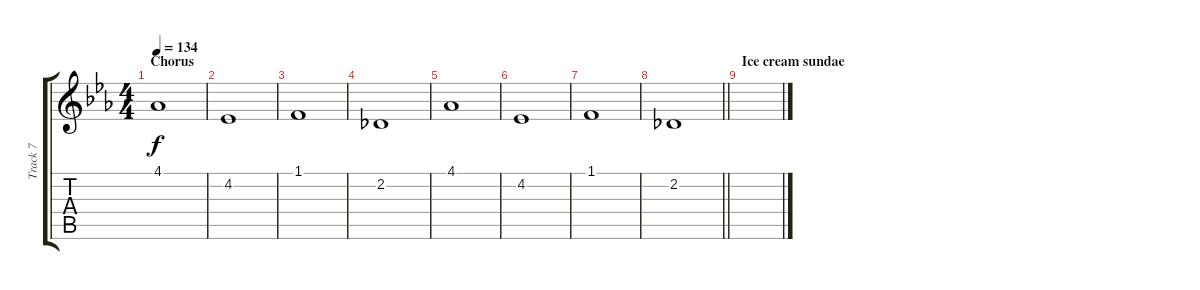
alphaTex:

\track ("Track 7" "Track 7") {instrument churchorgan}
\staff {score tabs}
\tuning (E4 B3 G3 D3 A2 E2) {hide}
\ts (4 4)
\section ("" "Chorus")
\tempo 134
\clef g2
\ks eb
4.1.1{dy f} |
4.2.1 |
1.1.1 |
2.2.1 |
4.1.1 |
4.2.1 |
1.1.1 |
\barLineRight lightlight
2.2.1 |
\section ("" "Ice cream sundae")
